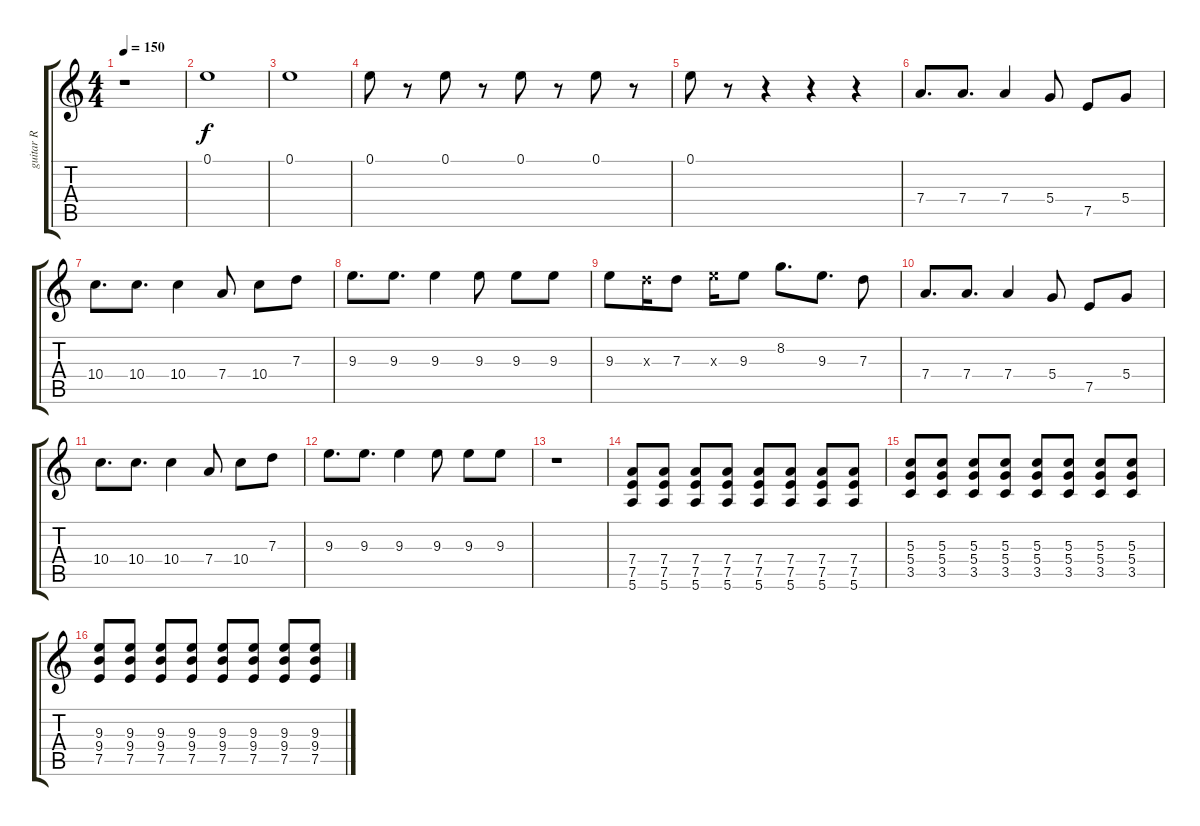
\track ("guitar R" "guitar R") {instrument overdrivenguitar}
\staff {score tabs}
\tuning (E4 B3 G3 D3 A2 E2) {hide}
\ts (4 4)
\tempo 150
\clef g2
\ks c
r.1{dy f} |
0.1.1 |
0.1.1 |
0.1.8 r.8 0.1.8 r.8 0.1.8 r.8 0.1.8 r.8 |
0.1.8 r.8 r.4 r.4 r.4 |
7.4.8{d} 7.4.8{d} 7.4.4 5.4.8 7.5.8 5.4.8 |
10.4.8{d} 10.4.8{d} 10.4.4 7.4.8 10.4.8 7.3.8 |
9.3.8{d} 9.3.8{d} 9.3.4 9.3.8 9.3.8 9.3.8 |
9.3.8 7.3{x}.16 7.3.8 9.3{x}.16 9.3.8 8.2.8{d} 9.3.8{d} 7.3.8 |
7.4.8{d} 7.4.8{d} 7.4.4 5.4.8 7.5.8 5.4.8 |
10.4.8{d} 10.4.8{d} 10.4.4 7.4.8 10.4.8 7.3.8 |
9.3.8{d} 9.3.8{d} 9.3.4 9.3.8 9.3.8 9.3.8 |
r.1 |
(7.4 7.5 5.6).8 (7.4 7.5 5.6).8 (7.4 7.5 5.6).8 (7.4 7.5 5.6).8 (7.4 7.5 5.6).8 (7.4 7.5 5.6).8 (7.4 7.5 5.6).8 (7.4 7.5 5.6).8 |
(5.3 5.4 3.5).8 (5.3 5.4 3.5).8 (5.3 5.4 3.5).8 (5.3 5.4 3.5).8 (5.3 5.4 3.5).8 (5.3 5.4 3.5).8 (5.3 5.4 3.5).8 (5.3 5.4 3.5).8 |
(9.3 9.4 7.5).8 (9.3 9.4 7.5).8 (9.3 9.4 7.5).8 (9.3 9.4 7.5).8 (9.3 9.4 7.5).8 (9.3 9.4 7.5).8 (9.3 9.4 7.5).8 (9.3 9.4 7.5).8
